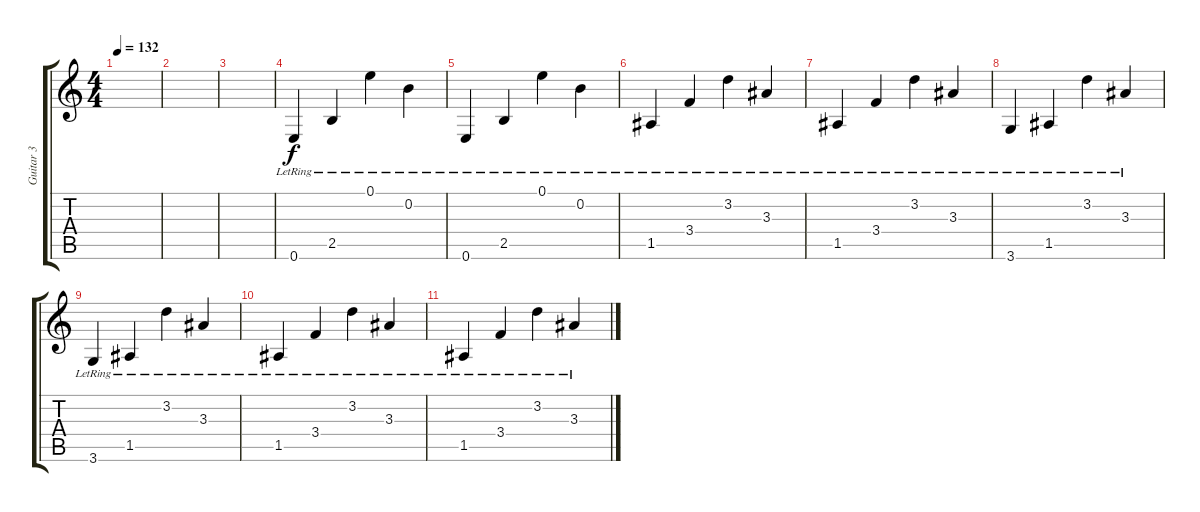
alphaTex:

\track ("Guitar 3" "Guitar 3") {instrument overdrivenguitar}
\staff {score tabs}
\tuning (E4 B3 G3 D3 A2 E2) {hide}
\ts (4 4)
\tempo 132
\clef g2
\ks c
|
|
|
0.6{lr}.4 2.5{lr}.4 0.1{lr}.4 0.2{lr}.4 |
0.6{lr}.4 2.5{lr}.4 0.1{lr}.4 0.2{lr}.4 |
1.5{lr}.4 3.4{lr}.4 3.2{lr}.4 3.3{lr}.4 |
1.5{lr}.4 3.4{lr}.4 3.2{lr}.4 3.3{lr}.4 |
3.6{lr}.4 1.5{lr}.4 3.2{lr}.4 3.3{lr}.4 |
3.6{lr}.4 1.5{lr}.4 3.2{lr}.4 3.3{lr}.4 |
1.5{lr}.4 3.4{lr}.4 3.2{lr}.4 3.3{lr}.4 |
1.5{lr}.4 3.4{lr}.4 3.2{lr}.4 3.3{lr}.4
